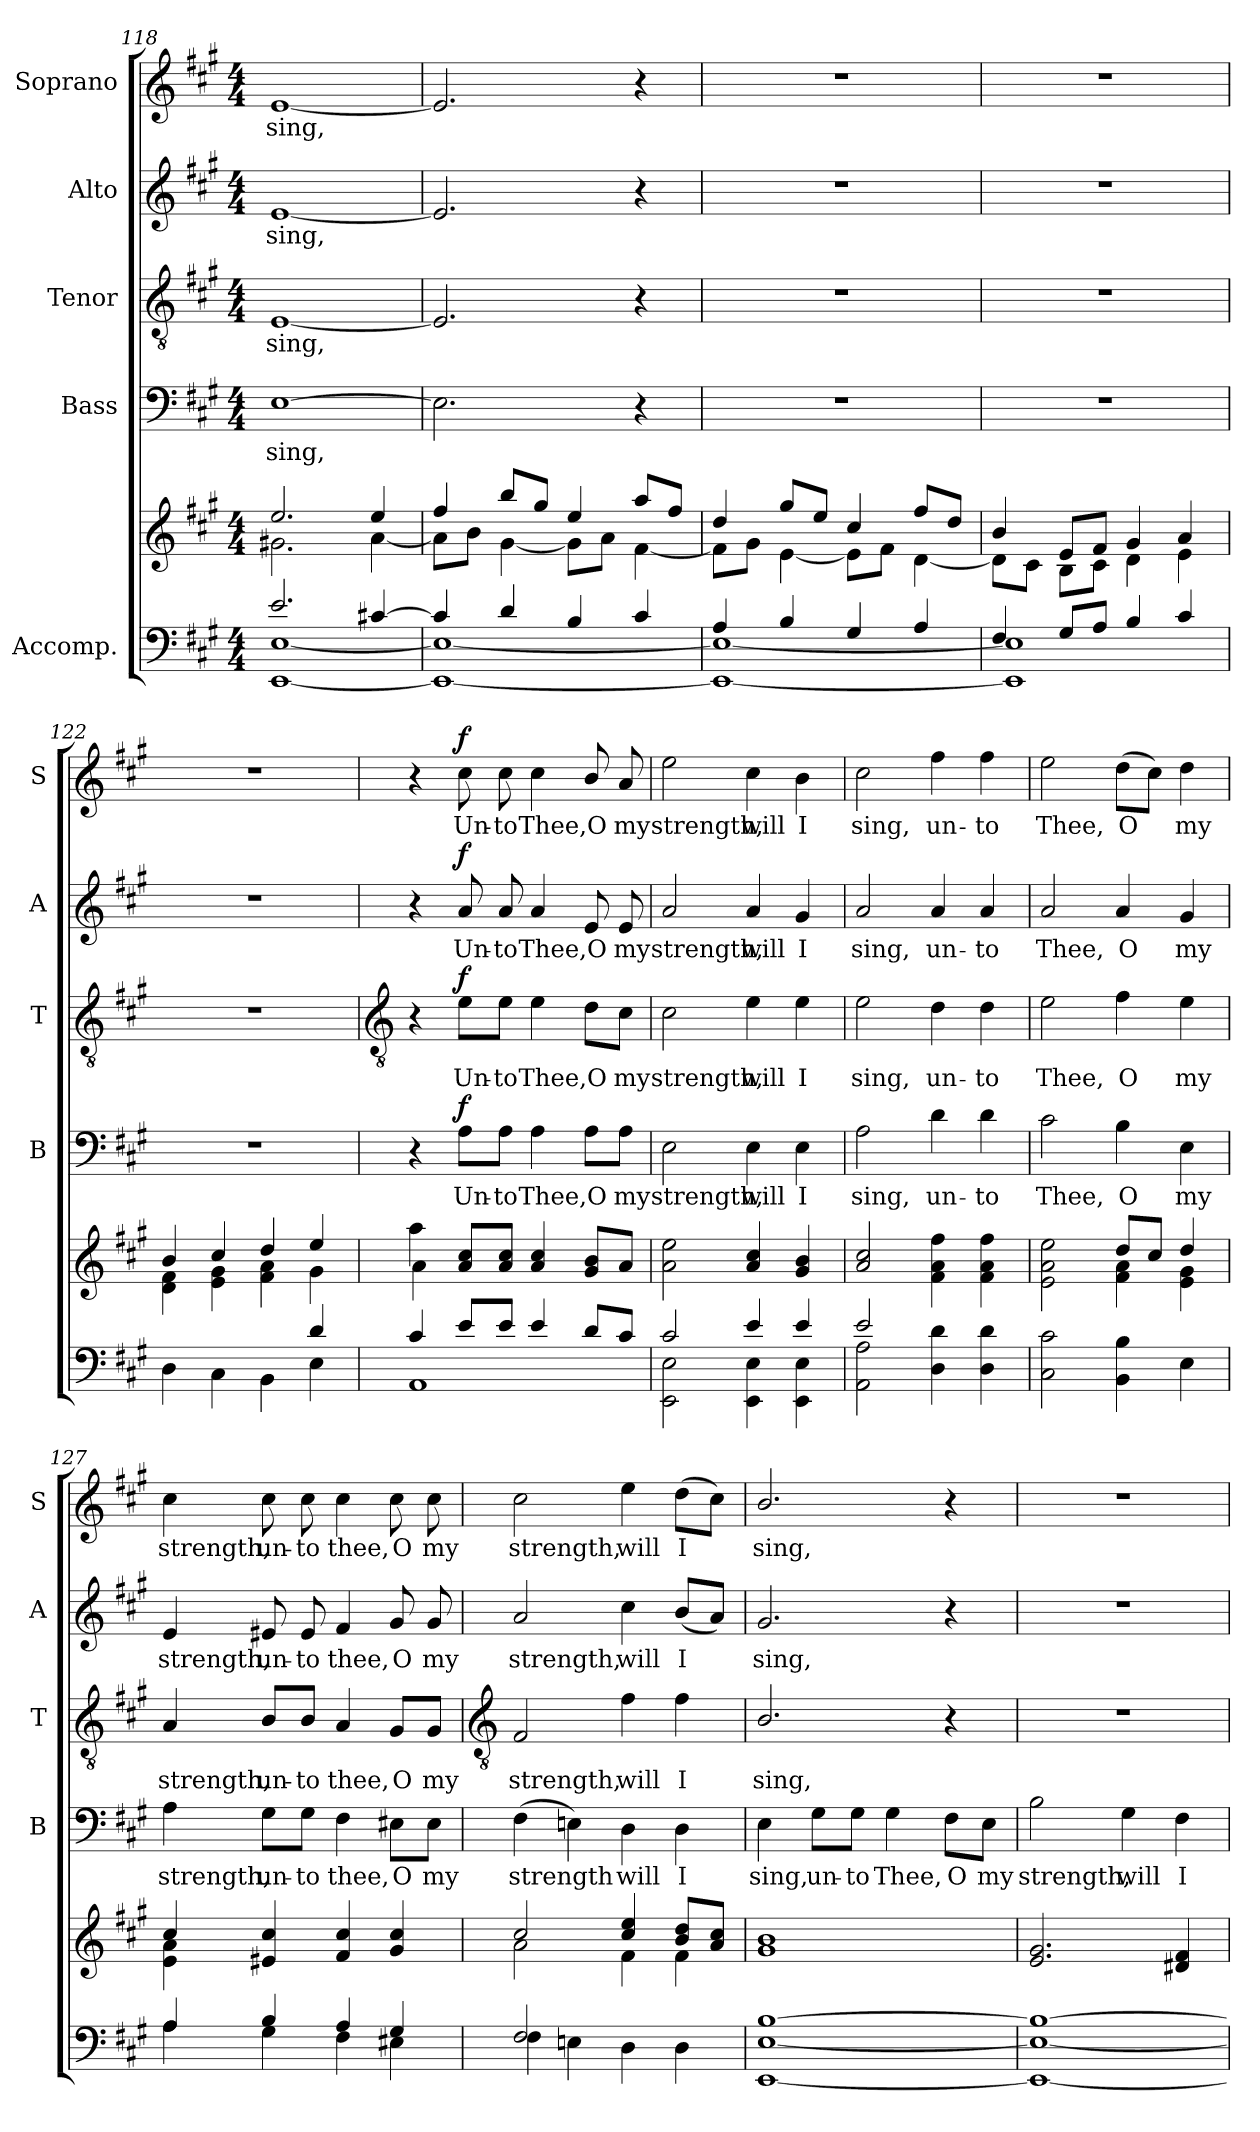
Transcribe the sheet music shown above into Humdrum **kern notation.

**kern	**kern	**kern	**text	**dynam	**kern	**text	**dynam	**kern	**text	**dynam	**kern	**text	**dynam
*part5	*part5	*part4	*part4	*part4	*part3	*part3	*part3	*part2	*part2	*part2	*part1	*part1	*part1
*staff6	*staff5	*staff4	*staff4	*staff4	*staff3	*staff3	*staff3	*staff2	*staff2	*staff2	*staff1	*staff1	*staff1
*I"Accomp.	*	*I"Bass	*	*	*I"Tenor	*	*	*I"Alto	*	*	*I"Soprano	*	*
*	*	*I'B	*	*	*I'T	*	*	*I'A	*	*	*I'S	*	*
*clefF4	*clefG2	*clefF4	*	*	*clefGv2	*	*	*clefG2	*	*	*clefG2	*	*
*k[f#c#g#]	*k[f#c#g#]	*k[f#c#g#]	*	*	*k[f#c#g#]	*	*	*k[f#c#g#]	*	*	*k[f#c#g#]	*	*
*A:	*A:	*A:	*	*	*A:	*	*	*A:	*	*	*A:	*	*
*M4/4	*M4/4	*M4/4	*	*	*M4/4	*	*	*M4/4	*	*	*M4/4	*	*
=118	=118	=118	=118	=118	=118	=118	=118	=118	=118	=118	=118	=118	=118
*^	*^	*	*	*	*	*	*	*	*	*	*	*	*
!	!	!	!	!	!LO:LY:b	!	!	!LO:LY:b	!	!	!LO:LY:b	!	!	!LO:LY:b	!
2.e/	[1EE\ [1E\	2.ee/	2.g#X\	[1E	sing,	.	[1E	sing,	.	[1e	sing,	.	[1e	sing,	.
[4c#X/	.	4ee/	[4a\	.	.	.	.	.	.	.	.	.	.	.	.
=119	=119	=119	=119	=119	=119	=119	=119	=119	=119	=119	=119	=119	=119	=119	=119
4c#/]	1EE\_ 1E\_	4ff#/	8a\L]	2.E]	.	.	2.E]	.	.	2.e]	.	.	2.e]	.	.
.	.	.	8b\J	.	.	.	.	.	.	.	.	.	.	.	.
4d/	.	8bb/L	[4g#\	.	.	.	.	.	.	.	.	.	.	.	.
.	.	8gg#/J	.	.	.	.	.	.	.	.	.	.	.	.	.
4B/	.	4ee/	8g#\L]	.	.	.	.	.	.	.	.	.	.	.	.
.	.	.	8a\J	.	.	.	.	.	.	.	.	.	.	.	.
4c#/	.	8aa/L	[4f#\	4r	.	.	4r	.	.	4r	.	.	4r	.	.
.	.	8ff#/J	.	.	.	.	.	.	.	.	.	.	.	.	.
=120	=120	=120	=120	=120	=120	=120	=120	=120	=120	=120	=120	=120	=120	=120	=120
4A/	1EE\_ 1E\_	4dd/	8f#\L]	1r	.	.	1r	.	.	1r	.	.	1r	.	.
.	.	.	8g#\J	.	.	.	.	.	.	.	.	.	.	.	.
4B/	.	8gg#/L	[4e\	.	.	.	.	.	.	.	.	.	.	.	.
.	.	8ee/J	.	.	.	.	.	.	.	.	.	.	.	.	.
4G#/	.	4cc#/	8e\L]	.	.	.	.	.	.	.	.	.	.	.	.
.	.	.	8f#\J	.	.	.	.	.	.	.	.	.	.	.	.
4A/	.	8ff#/L	[4d\	.	.	.	.	.	.	.	.	.	.	.	.
.	.	8dd/J	.	.	.	.	.	.	.	.	.	.	.	.	.
=121	=121	=121	=121	=121	=121	=121	=121	=121	=121	=121	=121	=121	=121	=121	=121
4F#/	1EE\] 1E\]	4b/	8d\L]	1r	.	.	1r	.	.	1r	.	.	1r	.	.
.	.	.	8c#\J	.	.	.	.	.	.	.	.	.	.	.	.
8G#/L	.	8e/L	8B\L	.	.	.	.	.	.	.	.	.	.	.	.
8A/J	.	8f#/J	8c#\J	.	.	.	.	.	.	.	.	.	.	.	.
4B/	.	4g#/	4d\	.	.	.	.	.	.	.	.	.	.	.	.
4c#/	.	4a/	4e\	.	.	.	.	.	.	.	.	.	.	.	.
=122	=122	=122	=122	=122	=122	=122	=122	=122	=122	=122	=122	=122	=122	=122	=122
2ryy	4D\	4b/	4d\ 4f#\	1r	.	.	1r	.	.	1r	.	.	1r	.	.
.	4C#\	4cc#/	4e\ 4g#\	.	.	.	.	.	.	.	.	.	.	.	.
4ryy	4BB\	4dd/	4f#\ 4a\	.	.	.	.	.	.	.	.	.	.	.	.
4d/	4E\	4ee/	4g#\	.	.	.	.	.	.	.	.	.	.	.	.
!!LO:LB:g=z
=123	=123	=123	=123	=123	=123	=123	=123	=123	=123	=123	=123	=123	=123	=123	=123
*	*	*	*	*	*	*	*clefGv2	*	*	*	*	*	*	*	*
4c#/	1AA\	4aa\	4a\	4r	.	.	4r	.	.	4r	.	.	4r	.	.
!	!	!	!	!	!LO:LY:b	!LO:DY:b	!	!LO:LY:b	!LO:DY:b	!	!LO:LY:b	!LO:DY:b	!	!LO:LY:b	!LO:DY:b
8e/L	.	8a/ 8cc#/L	4ryy	8A\L	Un-	f	8e\L	Un-	f	8a	Un-	f	8cc#	Un-	f
!	!	!	!	!	!LO:LY:b	!	!	!LO:LY:b	!	!	!LO:LY:b	!	!	!LO:LY:b	!
8e/J	.	8a/ 8cc#/J	.	8A\J	-to	.	8e\J	-to	.	8a	-to	.	8cc#	-to	.
!	!	!	!	!	!LO:LY:b	!	!	!LO:LY:b	!	!	!LO:LY:b	!	!	!LO:LY:b	!
4e/	.	4a/ 4cc#/	2ryy	4A	Thee,	.	4e	Thee,	.	4a	Thee,	.	4cc#	Thee,	.
!	!	!	!	!	!LO:LY:b	!	!	!LO:LY:b	!	!	!LO:LY:b	!	!	!LO:LY:b	!
8d/L	.	8g#/ 8b/L	.	8A\L	O	.	8d\L	O	.	8e	O	.	8b/	O	.
!	!	!	!	!	!LO:LY:b	!	!	!LO:LY:b	!	!	!LO:LY:b	!	!	!LO:LY:b	!
8c#/J	.	8a/J	.	8A\J	my	.	8c#\J	my	.	8e	my	.	8a	my	.
=124	=124	=124	=124	=124	=124	=124	=124	=124	=124	=124	=124	=124	=124	=124	=124
!	!	!	!	!	!LO:LY:b	!	!	!LO:LY:b	!	!	!LO:LY:b	!	!	!LO:LY:b	!
2c#/	2EE\ 2E\	2a\ 2ee\	1ryy	2E	strength,	.	2c#	strength,	.	2a	strength,	.	2ee	strength,	.
!	!	!	!	!	!LO:LY:b	!	!	!LO:LY:b	!	!	!LO:LY:b	!	!	!LO:LY:b	!
4e/	4EE\ 4E\	4a/ 4cc#/	.	4E	will	.	4e	will	.	4a	will	.	4cc#	will	.
!	!	!	!	!	!LO:LY:b	!	!	!LO:LY:b	!	!	!LO:LY:b	!	!	!LO:LY:b	!
4e/	4EE\ 4E\	4g#/ 4b/	.	4E	I	.	4e	I	.	4g#	I	.	4b	I	.
=125	=125	=125	=125	=125	=125	=125	=125	=125	=125	=125	=125	=125	=125	=125	=125
!	!	!	!	!	!LO:LY:b	!	!	!LO:LY:b	!	!	!LO:LY:b	!	!	!LO:LY:b	!
2e/	2AA\ 2A\	2a/ 2cc#/	1ryy	2A	sing,	.	2e	sing,	.	2a	sing,	.	2cc#	sing,	.
!	!	!	!	!	!LO:LY:b	!	!	!LO:LY:b	!	!	!LO:LY:b	!	!	!LO:LY:b	!
2ryy	4D\ 4d\	4f#\ 4a\ 4ff#\	.	4d	un-	.	4d	un-	.	4a	un-	.	4ff#	un-	.
!	!	!	!	!	!LO:LY:b	!	!	!LO:LY:b	!	!	!LO:LY:b	!	!	!LO:LY:b	!
.	4D\ 4d\	4f#\ 4a\ 4ff#\	.	4d	-to	.	4d	-to	.	4a	-to	.	4ff#	-to	.
=126	=126	=126	=126	=126	=126	=126	=126	=126	=126	=126	=126	=126	=126	=126	=126
!	!	!	!	!	!LO:LY:b	!	!	!LO:LY:b	!	!	!LO:LY:b	!	!	!LO:LY:b	!
1ryy	2C#\ 2c#\	2e\ 2a\ 2ee\	2ryy	2c#	Thee,	.	2e	Thee,	.	2a	Thee,	.	2ee	Thee,	.
!	!	!	!	!	!LO:LY:b	!	!	!LO:LY:b	!	!	!LO:LY:b	!	!	!LO:LY:b	!
.	4BB\ 4B\	8dd/L	4f#\ 4a\	4B	O	.	4f#	O	.	4a	O	.	(>8ddL	O	.
.	.	8cc#/J	.	.	.	.	.	.	.	.	.	.	8cc#J)	.	.
!	!	!	!	!	!LO:LY:b	!	!	!LO:LY:b	!	!	!LO:LY:b	!	!	!LO:LY:b	!
.	4E\	4dd/	4e\ 4g#\	4E	my	.	4e	my	.	4g#	my	.	4dd	my	.
=127	=127	=127	=127	=127	=127	=127	=127	=127	=127	=127	=127	=127	=127	=127	=127
!	!	!	!	!	!LO:LY:b	!	!	!LO:LY:b	!	!	!LO:LY:b	!	!	!LO:LY:b	!
4A/	4A\	4cc#/	4e\ 4a\	4A	strength,	.	4A	strength,	.	4e	strength,	.	4cc#	strength,	.
!	!	!	!	!	!LO:LY:b	!	!	!LO:LY:b	!	!	!LO:LY:b	!	!	!LO:LY:b	!
4B/	4G#\	4e#X/ 4cc#/	4ryy	8G#\L	un-	.	8B/L	un-	.	8e#X	un-	.	8cc#	un-	.
!	!	!	!	!	!LO:LY:b	!	!	!LO:LY:b	!	!	!LO:LY:b	!	!	!LO:LY:b	!
.	.	.	.	8G#\J	-to	.	8B/J	-to	.	8e#	-to	.	8cc#	-to	.
!	!	!	!	!	!LO:LY:b	!	!	!LO:LY:b	!	!	!LO:LY:b	!	!	!LO:LY:b	!
4A/	4F#\	4f#/ 4cc#/	2ryy	4F#	thee,	.	4A	thee,	.	4f#	thee,	.	4cc#	thee,	.
!	!	!	!	!	!LO:LY:b	!	!	!LO:LY:b	!	!	!LO:LY:b	!	!	!LO:LY:b	!
4G#/	4E#X\	4g#/ 4cc#/	.	8E#X\L	O	.	8G#/L	O	.	8g#	O	.	8cc#	O	.
!	!	!	!	!	!LO:LY:b	!	!	!LO:LY:b	!	!	!LO:LY:b	!	!	!LO:LY:b	!
.	.	.	.	8E#\J	my	.	8G#/J	my	.	8g#	my	.	8cc#	my	.
!!LO:LB:g=z
=128	=128	=128	=128	=128	=128	=128	=128	=128	=128	=128	=128	=128	=128	=128	=128
*	*	*	*	*	*	*	*clefGv2	*	*	*	*	*	*	*	*
!	!	!	!	!	!LO:LY:b	!	!	!LO:LY:b	!	!	!LO:LY:b	!	!	!LO:LY:b	!
2F#/	4F#\	2cc#/	2a\	(>4F#	strength	.	2F#	strength,	.	2a	strength,	.	2cc#	strength,	.
.	4En\	.	.	4En)	.	.	.	.	.	.	.	.	.	.	.
!	!	!	!	!	!LO:LY:b	!	!	!LO:LY:b	!	!	!LO:LY:b	!	!	!LO:LY:b	!
2ryy	4D\	4cc#/ 4ee/	4f#\	4D	will	.	4f#	will	.	4cc#	will	.	4ee	will	.
!	!	!	!	!	!LO:LY:b	!	!	!LO:LY:b	!	!	!LO:LY:b	!	!	!LO:LY:b	!
.	4D\	8b/ 8dd/L	4f#\	4D	I	.	4f#	I	.	(<8bL	I	.	(>8ddL	I	.
.	.	8a/ 8cc#/J	.	.	.	.	.	.	.	8aJ)	.	.	8cc#J)	.	.
=129	=129	=129	=129	=129	=129	=129	=129	=129	=129	=129	=129	=129	=129	=129	=129
!	!	!	!	!	!LO:LY:b	!	!	!LO:LY:b	!	!	!LO:LY:b	!	!	!LO:LY:b	!
[1B/	[1EE\ [1E\	1b/	1g#\	4E	sing,	.	2.B/	sing,	.	2.g#	sing,	.	2.b/	sing,	.
!	!	!	!	!	!LO:LY:b	!	!	!	!	!	!	!	!	!	!
.	.	.	.	8G#\L	un-	.	.	.	.	.	.	.	.	.	.
!	!	!	!	!	!LO:LY:b	!	!	!	!	!	!	!	!	!	!
.	.	.	.	8G#\J	-to	.	.	.	.	.	.	.	.	.	.
!	!	!	!	!	!LO:LY:b	!	!	!	!	!	!	!	!	!	!
.	.	.	.	4G#	Thee,	.	.	.	.	.	.	.	.	.	.
!	!	!	!	!	!LO:LY:b	!	!	!	!	!	!	!	!	!	!
.	.	.	.	8F#\L	O	.	4r	.	.	4r	.	.	4r	.	.
!	!	!	!	!	!LO:LY:b	!	!	!	!	!	!	!	!	!	!
.	.	.	.	8E\J	my	.	.	.	.	.	.	.	.	.	.
=130	=130	=130	=130	=130	=130	=130	=130	=130	=130	=130	=130	=130	=130	=130	=130
!	!	!	!	!	!LO:LY:b	!	!	!	!	!	!	!	!	!	!
1B/_	1EE\_ 1E\_	2.e/ 2.g#/	1ryy	2B	strength,	.	1r	.	.	1r	.	.	1r	.	.
!	!	!	!	!	!LO:LY:b	!	!	!	!	!	!	!	!	!	!
.	.	.	.	4G#	will	.	.	.	.	.	.	.	.	.	.
!	!	!	!	!	!LO:LY:b	!	!	!	!	!	!	!	!	!	!
.	.	4d#X/ 4f#/	.	4F#	I	.	.	.	.	.	.	.	.	.	.
*v	*v	*	*	*	*	*	*	*	*	*	*	*	*	*	*
*	*v	*v	*	*	*	*	*	*	*	*	*	*	*	*
=	=	=	=	=	=	=	=	=	=	=	=	=	=
*-	*-	*-	*-	*-	*-	*-	*-	*-	*-	*-	*-	*-	*-
